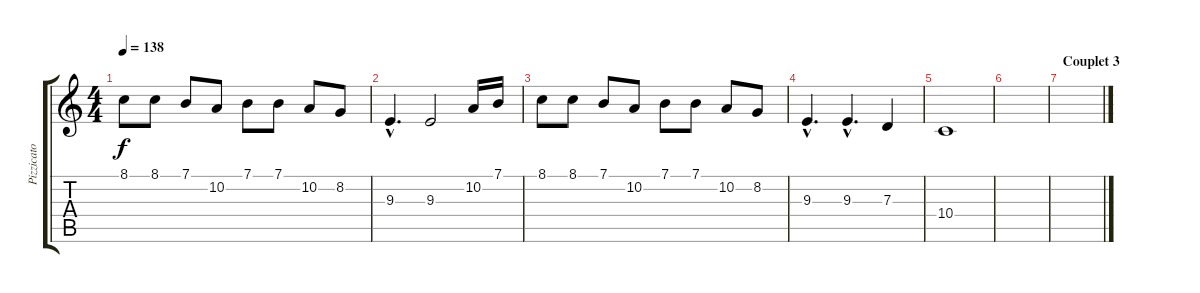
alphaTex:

\track ("Pizzicato" "Pizzicato") {instrument pizzicatostrings}
\staff {score tabs}
\tuning (E4 B3 G3 D3 A2 E2) {hide}
\ts (4 4)
\tempo 138
\clef g2
\ks c
8.1.8{dy f} 8.1.8 7.1.8 10.2.8 7.1.8 7.1.8 10.2.8 8.2.8 |
9.3{hac}.4{d} 9.3.2 10.2.16 7.1.16 |
8.1.8 8.1.8 7.1.8 10.2.8 7.1.8 7.1.8 10.2.8 8.2.8 |
9.3{hac}.4{d} 9.3{hac}.4{d} 7.3.4 |
10.4.1 |
|
\section ("" "Couplet 3")
